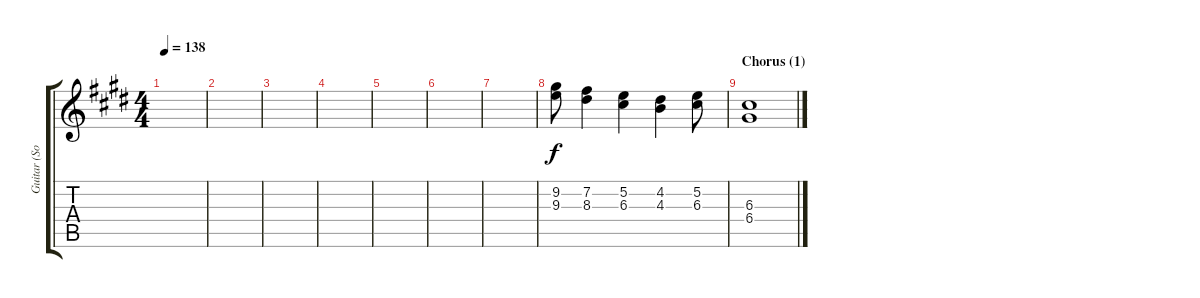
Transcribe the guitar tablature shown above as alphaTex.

\track ("Guitar (Solo/Breaks)" "Guitar (So") {instrument overdrivenguitar}
\staff {score tabs}
\tuning (E4 B3 G3 D3 A2 E2) {hide}
\ts (4 4)
\tempo 138
\clef g2
\ks e
|
|
|
|
|
|
|
(9.2 9.3).8 (7.2 8.3).4 (5.2 6.3).4 (4.2 4.3).4 (5.2 6.3).8 |
\section ("" "Chorus (1)")
(6.3 6.4).1
